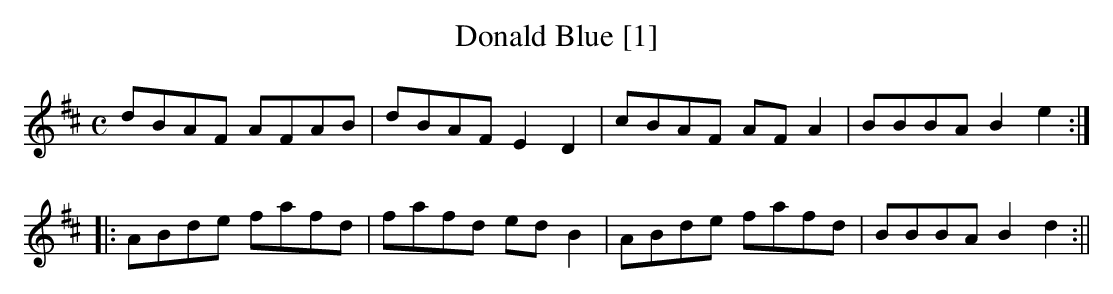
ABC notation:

X:1
T:Donald Blue [1]
M:C
L:1/8
K:D
dBAF AFAB|dBAF E2D2|cBAF AF A2|BBBA B2e2:|
|:ABde fafd|fafd ed B2|ABde fafd|BBBA B2d2:||
